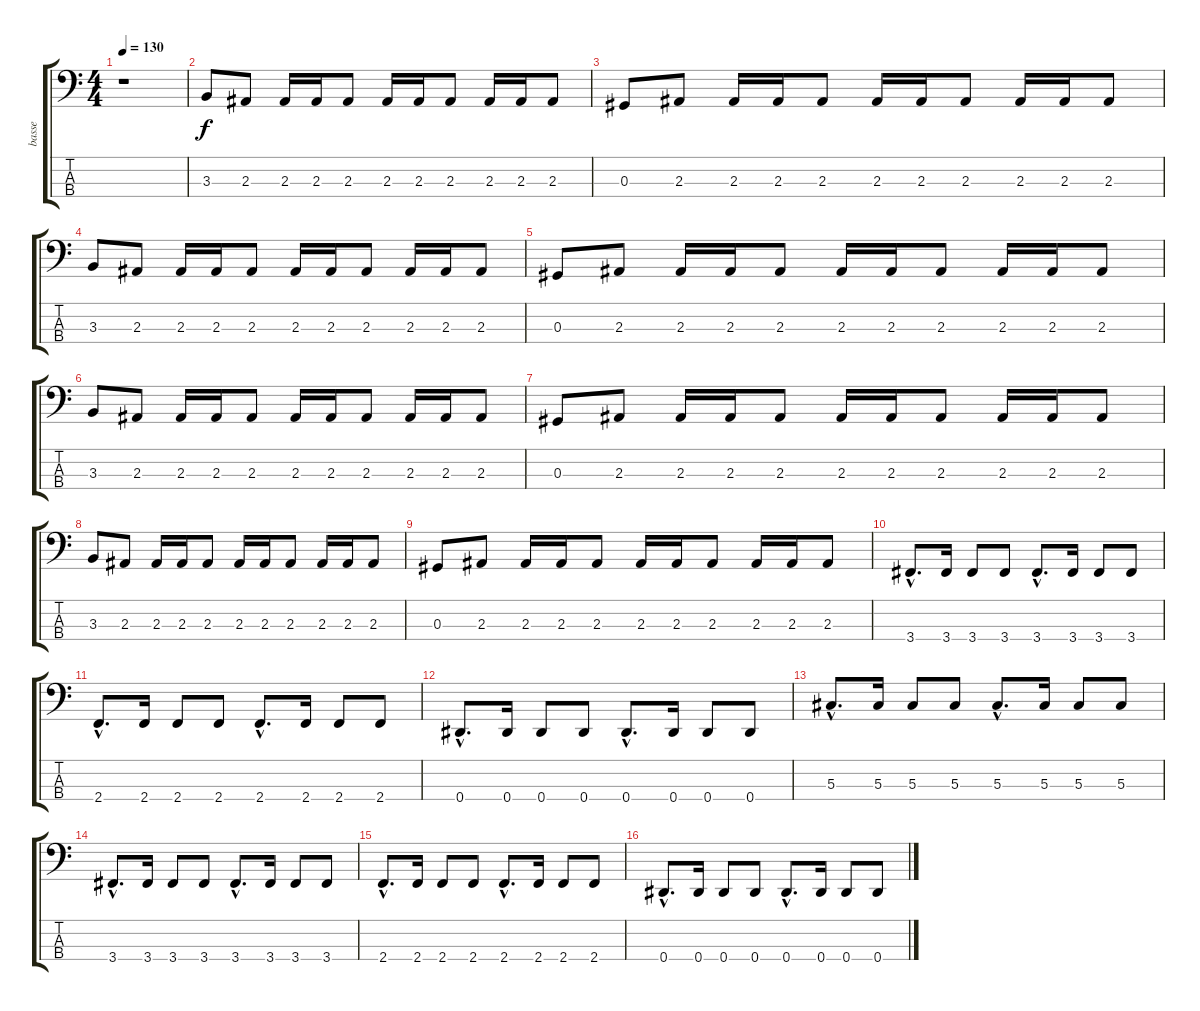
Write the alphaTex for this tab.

\track ("basse" "basse") {instrument electricbassfinger}
\staff {score tabs}
\tuning (Gb2 Db2 Ab1 Eb1) {hide}
\ts (4 4)
\tempo 130
\clef f4
\ks c
r.1{dy f} |
3.3.8 2.3.8 2.3.16 2.3.16 2.3.8 2.3.16 2.3.16 2.3.8 2.3.16 2.3.16 2.3.8 |
0.3.8 2.3.8 2.3.16 2.3.16 2.3.8 2.3.16 2.3.16 2.3.8 2.3.16 2.3.16 2.3.8 |
3.3.8 2.3.8 2.3.16 2.3.16 2.3.8 2.3.16 2.3.16 2.3.8 2.3.16 2.3.16 2.3.8 |
0.3.8 2.3.8 2.3.16 2.3.16 2.3.8 2.3.16 2.3.16 2.3.8 2.3.16 2.3.16 2.3.8 |
3.3.8 2.3.8 2.3.16 2.3.16 2.3.8 2.3.16 2.3.16 2.3.8 2.3.16 2.3.16 2.3.8 |
0.3.8 2.3.8 2.3.16 2.3.16 2.3.8 2.3.16 2.3.16 2.3.8 2.3.16 2.3.16 2.3.8 |
3.3.8 2.3.8 2.3.16 2.3.16 2.3.8 2.3.16 2.3.16 2.3.8 2.3.16 2.3.16 2.3.8 |
0.3.8 2.3.8 2.3.16 2.3.16 2.3.8 2.3.16 2.3.16 2.3.8 2.3.16 2.3.16 2.3.8 |
3.4{hac}.8{d} 3.4.16 3.4.8 3.4.8 3.4{hac}.8{d} 3.4.16 3.4.8 3.4.8 |
2.4{hac}.8{d} 2.4.16 2.4.8 2.4.8 2.4{hac}.8{d} 2.4.16 2.4.8 2.4.8 |
0.4{hac}.8{d} 0.4.16 0.4.8 0.4.8 0.4{hac}.8{d} 0.4.16 0.4.8 0.4.8 |
5.3{hac}.8{d} 5.3.16 5.3.8 5.3.8 5.3{hac}.8{d} 5.3.16 5.3.8 5.3.8 |
3.4{hac}.8{d} 3.4.16 3.4.8 3.4.8 3.4{hac}.8{d} 3.4.16 3.4.8 3.4.8 |
2.4{hac}.8{d} 2.4.16 2.4.8 2.4.8 2.4{hac}.8{d} 2.4.16 2.4.8 2.4.8 |
0.4{hac}.8{d} 0.4.16 0.4.8 0.4.8 0.4{hac}.8{d} 0.4.16 0.4.8 0.4.8
